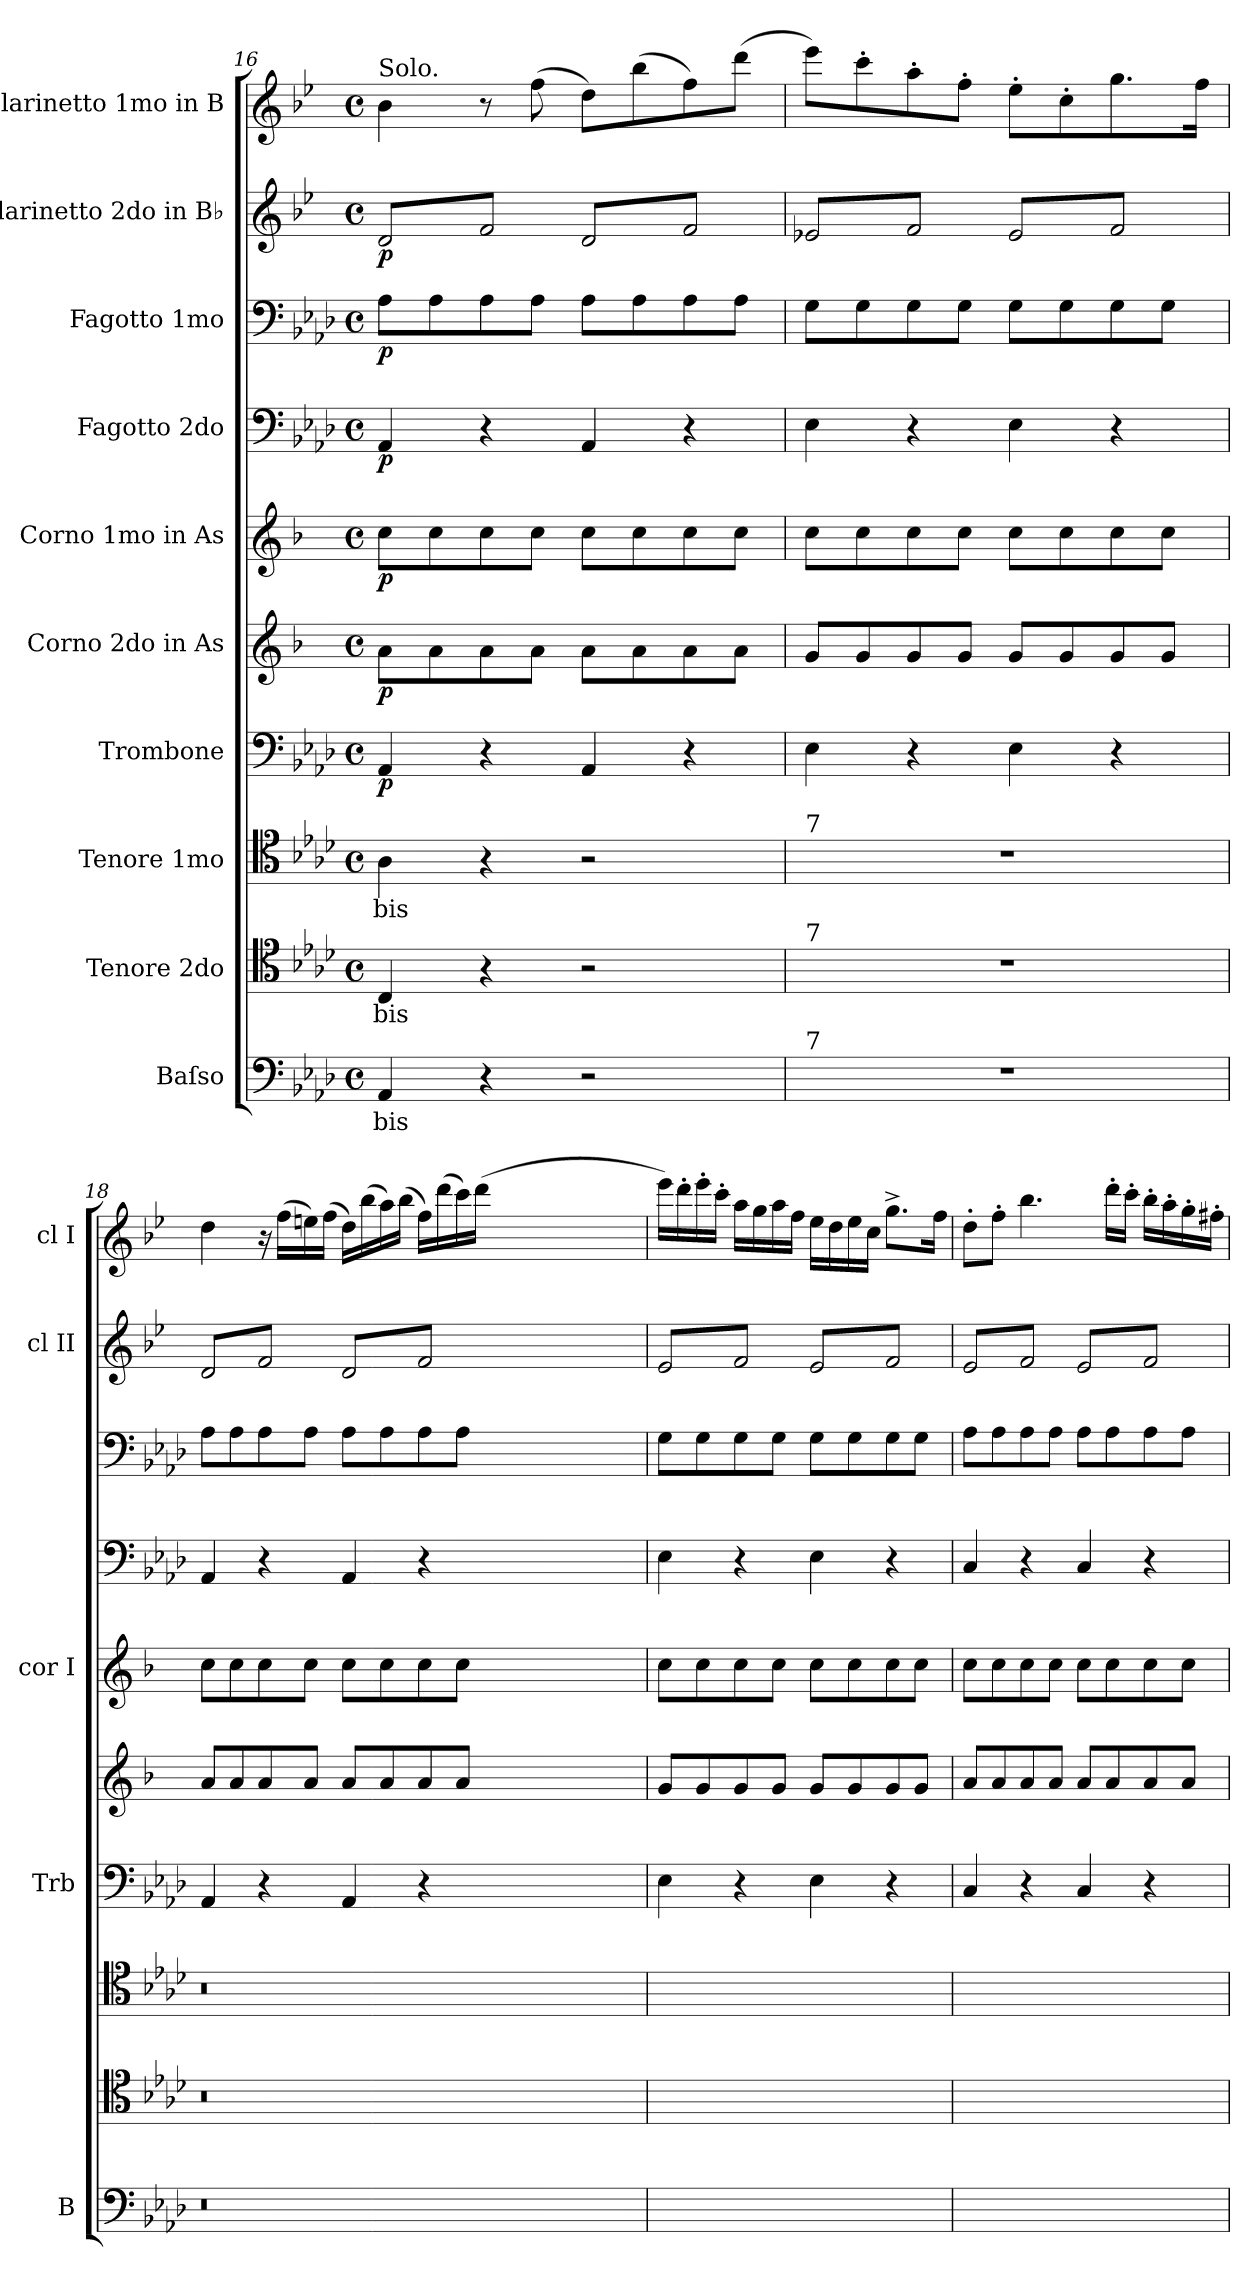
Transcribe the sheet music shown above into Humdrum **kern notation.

**kern	**text	**kern	**text	**kern	**text	**kern	**dynam	**kern	**dynam	**kern	**dynam	**kern	**dynam	**kern	**dynam	**kern	**dynam	**kern
*part10	*part10	*part9	*part9	*part8	*part8	*part7	*part7	*part6	*part6	*part5	*part5	*part4	*part4	*part3	*part3	*part2	*part2	*part1
*staff10	*staff10	*staff9	*staff9	*staff8	*staff8	*staff7	*staff7	*staff6	*staff6	*staff5	*staff5	*staff4	*staff4	*staff3	*staff3	*staff2	*staff2	*staff1
*I"Baſso	*	*I"Tenore 2do	*	*I"Tenore 1mo	*	*I"Trombone	*	*I"Corno 2do in As	*	*I"Corno 1mo in As	*	*I"Fagotto 2do	*	*I"Fagotto 1mo	*	*I"Clarinetto 2do in B♭	*	*I"Clarinetto 1mo in B
*I'B	*	*	*	*	*	*I'Trb	*	*	*	*I'cor I	*	*	*	*	*	*I'cl II	*	*I'cl I
*clefF4	*	*clefC4	*	*clefC4	*	*clefF4	*	*clefG2	*	*clefG2	*	*clefF4	*	*clefF4	*	*clefG2	*	*clefG2
*	*	*	*	*	*	*	*	*ITrd-2c-3	*	*ITrd-2c-3	*	*	*	*	*	*ITrd1c2	*	*ITrd1c2
*k[b-e-a-d-]	*	*k[b-e-a-d-]	*	*k[b-e-a-d-]	*	*k[b-e-a-d-]	*	*k[b-e-a-d-]	*	*k[b-e-a-d-]	*	*k[b-e-a-d-]	*	*k[b-e-a-d-]	*	*k[b-e-a-d-]	*	*k[b-e-a-d-]
*M4/4	*	*M4/4	*	*M4/4	*	*M4/4	*	*M4/4	*	*M4/4	*	*M4/4	*	*M4/4	*	*M4/4	*	*M4/4
*met(c)	*	*met(c)	*	*met(c)	*	*met(c)	*	*met(c)	*	*met(c)	*	*met(c)	*	*met(c)	*	*met(c)	*	*met(c)
=16	=16	=16	=16	=16	=16	=16	=16	=16	=16	=16	=16	=16	=16	=16	=16	=16	=16	=16
!	!	!	!	!	!	!	!	!	!	!	!	!	!	!	!	!	!	!LO:TX:a:t=Solo.
!	!	!	!	!	!	!	!LO:DY:b	!	!LO:DY:b	!	!LO:DY:b	!	!LO:DY:b	!	!LO:DY:b	!	!LO:DY:b	!
*	*	*	*	*	*	*	*	*	*	*	*	*	*	*	*	*tremolo	*	*
4AA-/	-bis	4C/	-bis	4A-\	-bis	4AA-/	p.	8cc\L	p.	8ee-\L	p	4AA-/	p.	8A-\L	p.	8c/L	p.	4a-\
.	.	.	.	.	.	.	.	8cc\	.	8ee-\	.	.	.	8A-\	.	8e-/	.	.
4r	.	4r	.	4r	.	4r	.	8cc\	.	8ee-\	.	4r	.	8A-\	.	8c/	.	8r
.	.	.	.	.	.	.	.	8cc\J	.	8ee-\J	.	.	.	8A-\J	.	8e-/J	.	(8ee-\
2r	.	2r	.	2r	.	4AA-/	.	8cc\L	.	8ee-\L	.	4AA-/	.	8A-\L	.	8c/L	.	8cc\L)
.	.	.	.	.	.	.	.	8cc\	.	8ee-\	.	.	.	8A-\	.	8e-/	.	(8aa-\
.	.	.	.	.	.	4r	.	8cc\	.	8ee-\	.	4r	.	8A-\	.	8c/	.	8ee-\)
.	.	.	.	.	.	.	.	8cc\J	.	8ee-\J	.	.	.	8A-\J	.	8e-/J	.	(8ccc\J
=17	=17	=17	=17	=17	=17	=17	=17	=17	=17	=17	=17	=17	=17	=17	=17	=17	=17	=17
!	!	!	!	!LO:TX:a:t=7	!	!	!	!	!	!	!	!	!	!	!	!	!	!
!	!	!LO:TX:a:t=7	!	!	!	!	!	!	!	!	!	!	!	!	!	!	!	!
!LO:TX:a:t=7	!	!	!	!	!	!	!	!	!	!	!	!	!	!	!	!	!	!
1r	.	1r	.	1r	.	4E-\	.	8b-/L	.	8ee-\L	.	4E-\	.	8G\L	.	8d-X/L	.	8ddd-\L)
.	.	.	.	.	.	.	.	8b-/	.	8ee-\	.	.	.	8G\	.	8e-/	.	8bb-'\
.	.	.	.	.	.	4r	.	8b-/	.	8ee-\	.	4r	.	8G\	.	8d-X/	.	8gg'\
.	.	.	.	.	.	.	.	8b-/J	.	8ee-\J	.	.	.	8G\J	.	8e-/J	.	8ee-'\J
.	.	.	.	.	.	4E-\	.	8b-/L	.	8ee-\L	.	4E-\	.	8G\L	.	8d-/L	.	8dd-'\L
.	.	.	.	.	.	.	.	8b-/	.	8ee-\	.	.	.	8G\	.	8e-/	.	8b-'\
.	.	.	.	.	.	4r	.	8b-/	.	8ee-\	.	4r	.	8G\	.	8d-/	.	8.ff\
.	.	.	.	.	.	.	.	8b-/J	.	8ee-\J	.	.	.	8G\J	.	8e-/J	.	.
.	.	.	.	.	.	.	.	.	.	.	.	.	.	.	.	.	.	16ee-\Jk
=18	=18	=18	=18	=18	=18	=18	=18	=18	=18	=18	=18	=18	=18	=18	=18	=18	=18	=18
0.r	.	0.r	.	0.r	.	4AA-/	.	8cc/L	.	8ee-\L	.	4AA-/	.	8A-\L	.	8c/L	.	4cc\
.	.	.	.	.	.	.	.	8cc/	.	8ee-\	.	.	.	8A-\	.	8e-/	.	.
.	.	.	.	.	.	4r	.	8cc/	.	8ee-\	.	4r	.	8A-\	.	8c/	.	16r
.	.	.	.	.	.	.	.	.	.	.	.	.	.	.	.	.	.	(16ee-\LL
.	.	.	.	.	.	.	.	8cc/J	.	8ee-\J	.	.	.	8A-\J	.	8e-/J	.	16ddn\)
.	.	.	.	.	.	.	.	.	.	.	.	.	.	.	.	.	.	(16ee-\JJ
.	.	.	.	.	.	4AA-/	.	8cc/L	.	8ee-\L	.	4AA-/	.	8A-\L	.	8c/L	.	16cc\LL)
.	.	.	.	.	.	.	.	.	.	.	.	.	.	.	.	.	.	(16aa-\
.	.	.	.	.	.	.	.	8cc/	.	8ee-\	.	.	.	8A-\	.	8e-/	.	16gg\)
.	.	.	.	.	.	.	.	.	.	.	.	.	.	.	.	.	.	(16aa-\JJ
.	.	.	.	.	.	4r	.	8cc/	.	8ee-\	.	4r	.	8A-\	.	8c/	.	16ee-\LL)
.	.	.	.	.	.	.	.	.	.	.	.	.	.	.	.	.	.	(16ccc\
.	.	.	.	.	.	.	.	8cc/J	.	8ee-\J	.	.	.	8A-\J	.	8e-/J	.	16bb-\)
.	.	.	.	.	.	.	.	.	.	.	.	.	.	.	.	.	.	(16ccc\JJ
.	.	.	.	.	.	0ryy	.	0ryy	.	0ryy	.	0ryy	.	0ryy	.	0ryy	.	0ryy
.	.	.	.	.	.	.	.	.	.	.	.	.	.	.	.	.	.	.
=19	=19	=19	=19	=19	=19	=19	=19	=19	=19	=19	=19	=19	=19	=19	=19	=19	=19	=19
1ryy	.	1ryy	.	1ryy	.	4E-\	.	8b-/L	.	8ee-\L	.	4E-\	.	8G\L	.	8d-/L	.	16ddd-\LL)
.	.	.	.	.	.	.	.	.	.	.	.	.	.	.	.	.	.	16ccc'\
.	.	.	.	.	.	.	.	8b-/	.	8ee-\	.	.	.	8G\	.	8e-/	.	16ddd-'\
.	.	.	.	.	.	.	.	.	.	.	.	.	.	.	.	.	.	16bb-'\JJ
.	.	.	.	.	.	4r	.	8b-/	.	8ee-\	.	4r	.	8G\	.	8d-/	.	16gg\LL
.	.	.	.	.	.	.	.	.	.	.	.	.	.	.	.	.	.	16ff\
.	.	.	.	.	.	.	.	8b-/J	.	8ee-\J	.	.	.	8G\J	.	8e-/J	.	16gg\
.	.	.	.	.	.	.	.	.	.	.	.	.	.	.	.	.	.	16ee-\JJ
.	.	.	.	.	.	4E-\	.	8b-/L	.	8ee-\L	.	4E-\	.	8G\L	.	8d-/L	.	16dd-\LL
.	.	.	.	.	.	.	.	.	.	.	.	.	.	.	.	.	.	16cc\
.	.	.	.	.	.	.	.	8b-/	.	8ee-\	.	.	.	8G\	.	8e-/	.	16dd-\
.	.	.	.	.	.	.	.	.	.	.	.	.	.	.	.	.	.	16b-\JJ
.	.	.	.	.	.	4r	.	8b-/	.	8ee-\	.	4r	.	8G\	.	8d-/	.	8.ff^\L
.	.	.	.	.	.	.	.	8b-/J	.	8ee-\J	.	.	.	8G\J	.	8e-/J	.	.
.	.	.	.	.	.	.	.	.	.	.	.	.	.	.	.	.	.	16ee-\Jk
=20	=20	=20	=20	=20	=20	=20	=20	=20	=20	=20	=20	=20	=20	=20	=20	=20	=20	=20
1ryy	.	1ryy	.	1ryy	.	4C/	.	8cc/L	.	8ee-\L	.	4C/	.	8A-\L	.	8d-/L	.	8cc'\L
.	.	.	.	.	.	.	.	8cc/	.	8ee-\	.	.	.	8A-\	.	8e-/	.	8ee-'\J
.	.	.	.	.	.	4r	.	8cc/	.	8ee-\	.	4r	.	8A-\	.	8d-/	.	4.aa-\
.	.	.	.	.	.	.	.	8cc/J	.	8ee-\J	.	.	.	8A-\J	.	8e-/J	.	.
.	.	.	.	.	.	4C/	.	8cc/L	.	8ee-\L	.	4C/	.	8A-\L	.	8d-/L	.	.
.	.	.	.	.	.	.	.	8cc/	.	8ee-\	.	.	.	8A-\	.	8e-/	.	16ccc'\LL
.	.	.	.	.	.	.	.	.	.	.	.	.	.	.	.	.	.	16bb-'\JJ
.	.	.	.	.	.	4r	.	8cc/	.	8ee-\	.	4r	.	8A-\	.	8d-/	.	16aa-'\LL
.	.	.	.	.	.	.	.	.	.	.	.	.	.	.	.	.	.	16gg'\
.	.	.	.	.	.	.	.	8cc/J	.	8ee-\J	.	.	.	8A-\J	.	8e-/J	.	16ff'\
*	*	*	*	*	*	*	*	*	*	*	*	*	*	*	*	*Xtremolo	*	*
.	.	.	.	.	.	.	.	.	.	.	.	.	.	.	.	.	.	16een'\JJ
.	.	.	.	.	.	.	.	.	.	.	.	.	.	.	.	.	.	.
.	.	.	.	.	.	.	.	.	.	.	.	.	.	.	.	.	.	.
=	=	=	=	=	=	=	=	=	=	=	=	=	=	=	=	=	=	=
*-	*-	*-	*-	*-	*-	*-	*-	*-	*-	*-	*-	*-	*-	*-	*-	*-	*-	*-
